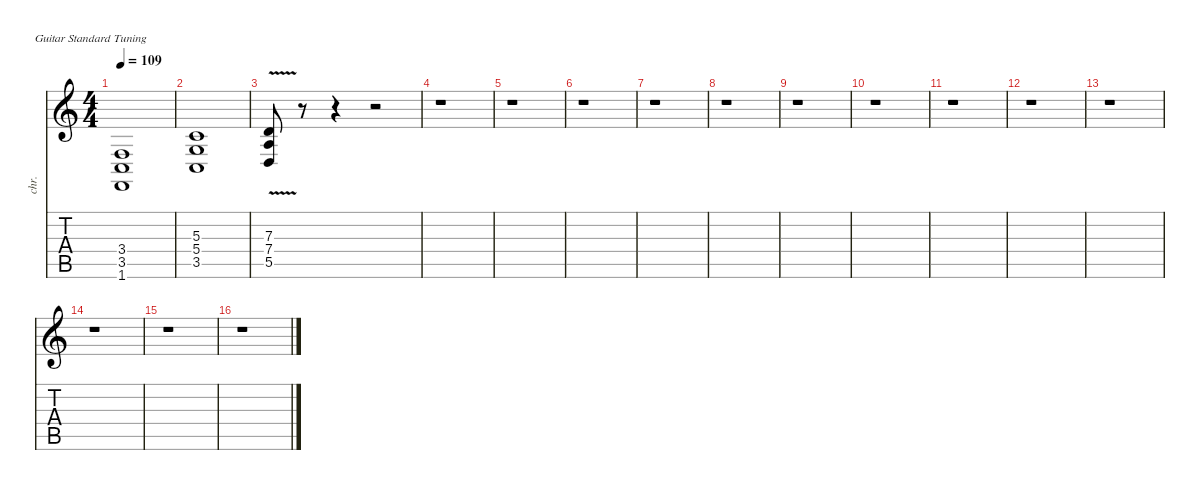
\defaultSystemsLayout 4
\hideDynamics
\bracketExtendMode nobrackets
\otherSystemsTrackNameOrientation horizontal
\track ("Synth" "chr.") {instrument choiraahs}
\staff {score tabs}
\tuning (E4 B3 G3 D3 A2 E2)
\ts (4 4)
\tempo 109
\clef g2
\ks c
(3.4 3.5 1.6).1{dy f} |
(5.3 5.4 3.5).1 |
(7.3{v} 7.4 5.5).8 r.8 r.4 r.2 |
r.1 |
r.1 |
r.1 |
r.1 |
r.1 |
r.1 |
r.1 |
r.1 |
r.1 |
r.1 |
r.1 |
r.1 |
r.1
